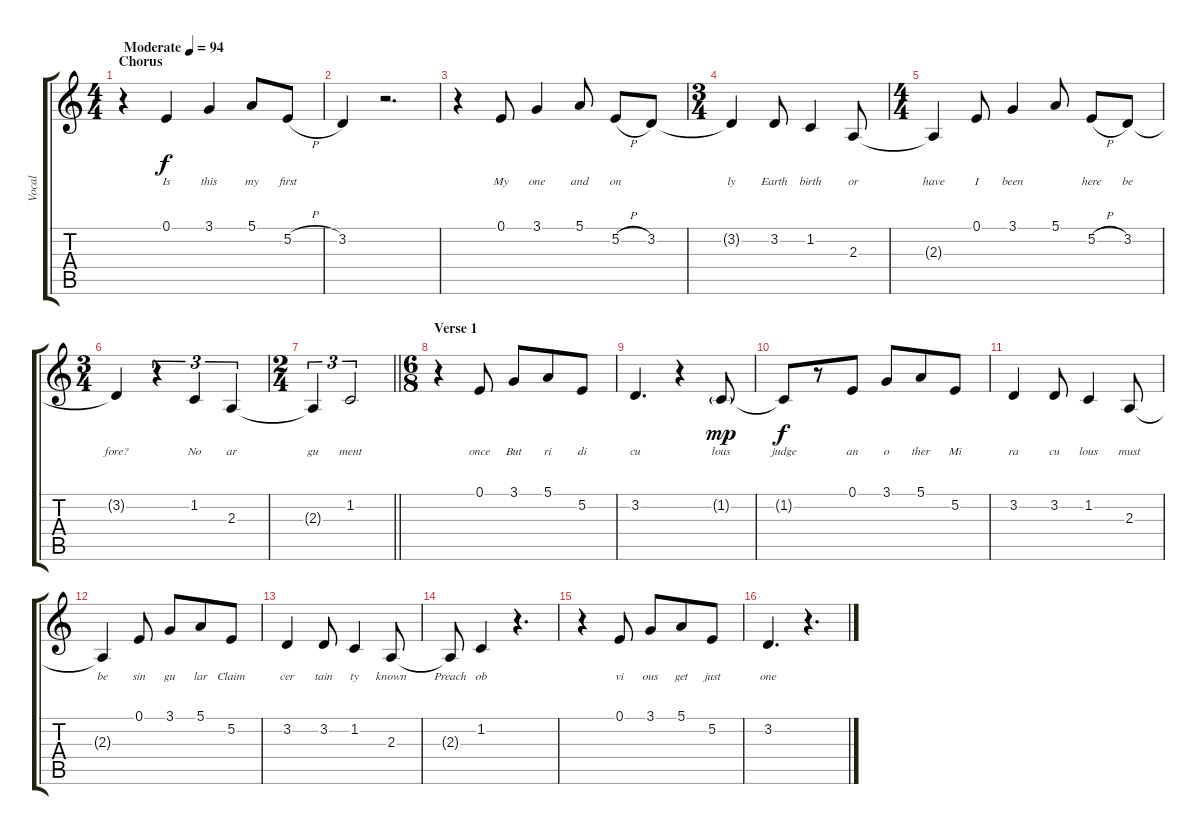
\track ("Vocal" "Vocal") {instrument acousticgrandpiano}
\staff {score tabs}
\tuning (E4 B3 G3 D3 A2 E2) {hide}
\ts (4 4)
\section ("" "Chorus")
\tempo (94 "Moderate")
\clef g2
\ks c
r.4{dy f instrument acousticgrandpiano} 0.1.4{lyrics (0 "Is") lyrics (1 "") lyrics (2 "") lyrics (3 "") lyrics (4 "")} 3.1.4{lyrics (0 "this") lyrics (1 "") lyrics (2 "") lyrics (3 "") lyrics (4 "")} 5.1.8{lyrics (0 "my") lyrics (1 "") lyrics (2 "") lyrics (3 "") lyrics (4 "")} 5.2{h}.8{lyrics (0 "first") lyrics (1 "") lyrics (2 "") lyrics (3 "") lyrics (4 "")} |
3.2.4{lyrics (0 "") lyrics (1 "") lyrics (2 "") lyrics (3 "") lyrics (4 "")} r.2{d} |
r.4 0.1.8{lyrics (0 "My") lyrics (1 "") lyrics (2 "") lyrics (3 "") lyrics (4 "")} 3.1.4{lyrics (0 "one") lyrics (1 "") lyrics (2 "") lyrics (3 "") lyrics (4 "")} 5.1.8{lyrics (0 "and") lyrics (1 "") lyrics (2 "") lyrics (3 "") lyrics (4 "")} 5.2{h}.8{lyrics (0 "on") lyrics (1 "") lyrics (2 "") lyrics (3 "") lyrics (4 "")} 3.2.8{lyrics (0 "") lyrics (1 "") lyrics (2 "") lyrics (3 "") lyrics (4 "")} |
\ts (3 4)
3.2{t}.4{lyrics (0 "ly") lyrics (1 "") lyrics (2 "") lyrics (3 "") lyrics (4 "")} 3.2.8{lyrics (0 "Earth") lyrics (1 "") lyrics (2 "") lyrics (3 "") lyrics (4 "")} 1.2.4{lyrics (0 "birth") lyrics (1 "") lyrics (2 "") lyrics (3 "") lyrics (4 "")} 2.3.8{lyrics (0 "or") lyrics (1 "") lyrics (2 "") lyrics (3 "") lyrics (4 "")} |
\ts (4 4)
2.3{t}.4{lyrics (0 "have") lyrics (1 "") lyrics (2 "") lyrics (3 "") lyrics (4 "")} 0.1.8{lyrics (0 "I") lyrics (1 "") lyrics (2 "") lyrics (3 "") lyrics (4 "")} 3.1.4{lyrics (0 "been") lyrics (1 "") lyrics (2 "") lyrics (3 "") lyrics (4 "")} 5.1.8{lyrics (0 "") lyrics (1 "") lyrics (2 "") lyrics (3 "") lyrics (4 "")} 5.2{h}.8{lyrics (0 "here") lyrics (1 "") lyrics (2 "") lyrics (3 "") lyrics (4 "")} 3.2.8{lyrics (0 "be") lyrics (1 "") lyrics (2 "") lyrics (3 "") lyrics (4 "")} |
\ts (3 4)
3.2{t}.4{lyrics (0 "fore?") lyrics (1 "") lyrics (2 "") lyrics (3 "") lyrics (4 "")} r.4{tu (3 2)} 1.2.4{tu (3 2) lyrics (0 "No") lyrics (1 "") lyrics (2 "") lyrics (3 "") lyrics (4 "")} 2.3.4{tu (3 2) lyrics (0 "ar") lyrics (1 "") lyrics (2 "") lyrics (3 "") lyrics (4 "")} |
\ts (2 4)
\barLineRight lightlight
2.3{t}.4{tu (3 2) lyrics (0 "gu") lyrics (1 "") lyrics (2 "") lyrics (3 "") lyrics (4 "")} 1.2.2{tu (3 2) lyrics (0 "ment") lyrics (1 "") lyrics (2 "") lyrics (3 "") lyrics (4 "")} |
\ts (6 8)
\section ("" "Verse 1")
r.4 0.1.8{lyrics (0 "once") lyrics (1 "") lyrics (2 "") lyrics (3 "") lyrics (4 "")} 3.1.8{lyrics (0 "But") lyrics (1 "") lyrics (2 "") lyrics (3 "") lyrics (4 "")} 5.1.8{lyrics (0 "ri") lyrics (1 "") lyrics (2 "") lyrics (3 "") lyrics (4 "")} 5.2.8{lyrics (0 "di") lyrics (1 "") lyrics (2 "") lyrics (3 "") lyrics (4 "")} |
3.2.4{d lyrics (0 "cu") lyrics (1 "") lyrics (2 "") lyrics (3 "") lyrics (4 "")} r.4 1.2{g}.8{lyrics (0 "lous") lyrics (1 "") lyrics (2 "") lyrics (3 "") lyrics (4 "") dy mp} |
1.2{t}.8{lyrics (0 "judge") lyrics (1 "") lyrics (2 "") lyrics (3 "") lyrics (4 "") dy f} r.8 0.1.8{lyrics (0 "an") lyrics (1 "") lyrics (2 "") lyrics (3 "") lyrics (4 "")} 3.1.8{lyrics (0 "o") lyrics (1 "") lyrics (2 "") lyrics (3 "") lyrics (4 "")} 5.1.8{lyrics (0 "ther") lyrics (1 "") lyrics (2 "") lyrics (3 "") lyrics (4 "")} 5.2.8{lyrics (0 "Mi") lyrics (1 "") lyrics (2 "") lyrics (3 "") lyrics (4 "")} |
3.2.4{lyrics (0 "ra") lyrics (1 "") lyrics (2 "") lyrics (3 "") lyrics (4 "")} 3.2.8{lyrics (0 "cu") lyrics (1 "") lyrics (2 "") lyrics (3 "") lyrics (4 "")} 1.2.4{lyrics (0 "lous") lyrics (1 "") lyrics (2 "") lyrics (3 "") lyrics (4 "")} 2.3.8{lyrics (0 "must") lyrics (1 "") lyrics (2 "") lyrics (3 "") lyrics (4 "")} |
2.3{t}.4{lyrics (0 "be") lyrics (1 "") lyrics (2 "") lyrics (3 "") lyrics (4 "")} 0.1.8{lyrics (0 "sin") lyrics (1 "") lyrics (2 "") lyrics (3 "") lyrics (4 "")} 3.1.8{lyrics (0 "gu") lyrics (1 "") lyrics (2 "") lyrics (3 "") lyrics (4 "")} 5.1.8{lyrics (0 "lar") lyrics (1 "") lyrics (2 "") lyrics (3 "") lyrics (4 "")} 5.2.8{lyrics (0 "Claim") lyrics (1 "") lyrics (2 "") lyrics (3 "") lyrics (4 "")} |
3.2.4{lyrics (0 "cer") lyrics (1 "") lyrics (2 "") lyrics (3 "") lyrics (4 "")} 3.2.8{lyrics (0 "tain") lyrics (1 "") lyrics (2 "") lyrics (3 "") lyrics (4 "")} 1.2.4{lyrics (0 "ty") lyrics (1 "") lyrics (2 "") lyrics (3 "") lyrics (4 "")} 2.3.8{lyrics (0 "known") lyrics (1 "") lyrics (2 "") lyrics (3 "") lyrics (4 "")} |
2.3{t}.8{lyrics (0 "Preach") lyrics (1 "") lyrics (2 "") lyrics (3 "") lyrics (4 "")} 1.2.4{lyrics (0 "ob") lyrics (1 "") lyrics (2 "") lyrics (3 "") lyrics (4 "")} r.4{d} |
r.4 0.1.8{lyrics (0 "vi") lyrics (1 "") lyrics (2 "") lyrics (3 "") lyrics (4 "")} 3.1.8{lyrics (0 "ous") lyrics (1 "") lyrics (2 "") lyrics (3 "") lyrics (4 "")} 5.1.8{lyrics (0 "get") lyrics (1 "") lyrics (2 "") lyrics (3 "") lyrics (4 "")} 5.2.8{lyrics (0 "just") lyrics (1 "") lyrics (2 "") lyrics (3 "") lyrics (4 "")} |
3.2.4{d lyrics (0 "one") lyrics (1 "") lyrics (2 "") lyrics (3 "") lyrics (4 "")} r.4{d}
